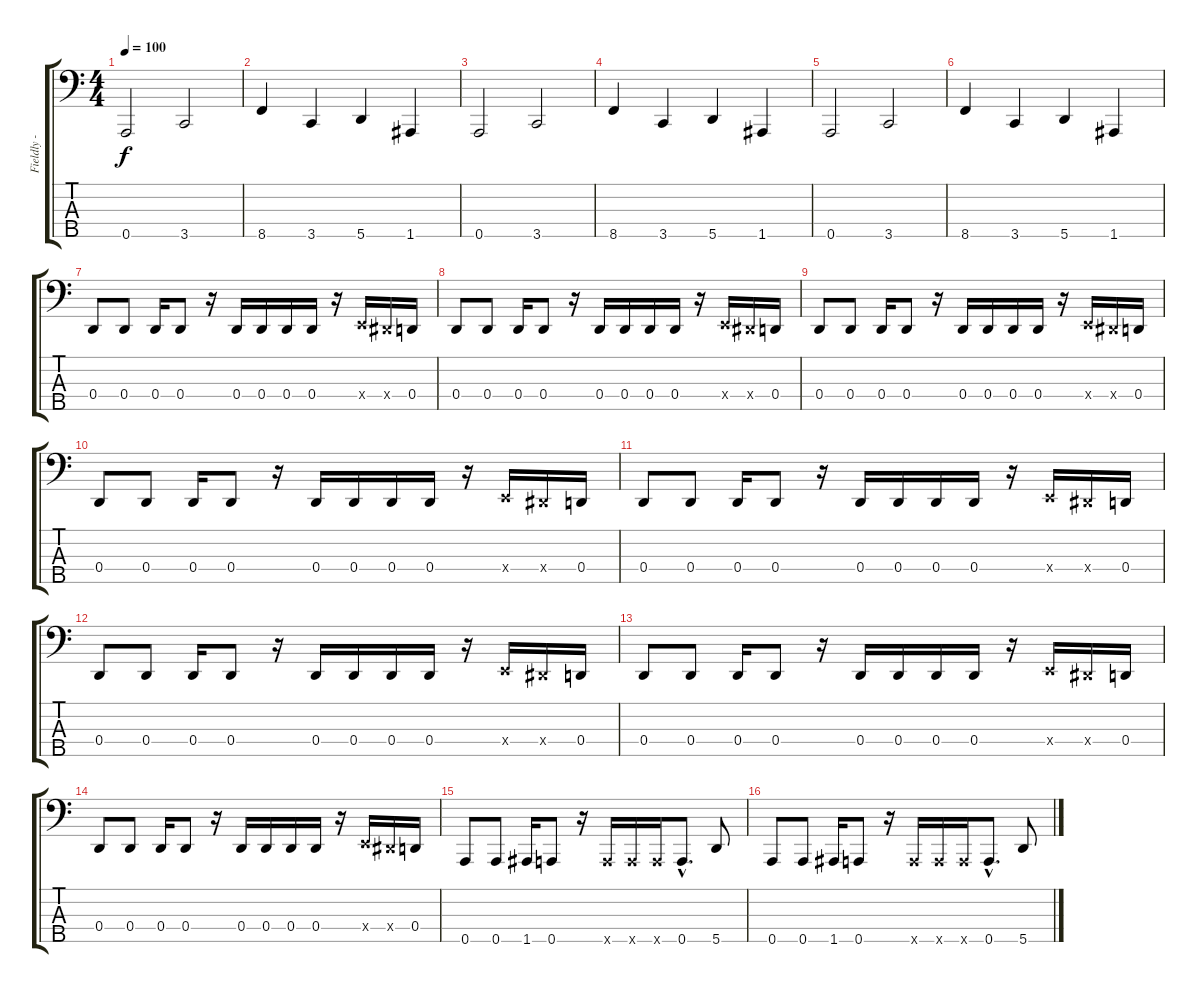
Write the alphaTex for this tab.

\track ("Fieldly - Bass" "Fieldly - ") {instrument electricbassfinger}
\staff {score tabs}
\tuning (F2 C2 G1 D1 A0) {hide}
\ts (4 4)
\tempo 100
\clef f4
\ks c
0.5.2{dy f} 3.5.2 |
8.5.4 3.5.4 5.5.4 1.5.4 |
0.5.2 3.5.2 |
8.5.4 3.5.4 5.5.4 1.5.4 |
0.5.2 3.5.2 |
8.5.4 3.5.4 5.5.4 1.5.4 |
0.4.8{instrument slapbass1} 0.4.8 0.4.16 0.4.8 r.16 0.4.16 0.4.16 0.4.16 0.4.16 r.16 2.4{x}.16 1.4{x}.16 0.4.16 |
0.4.8 0.4.8 0.4.16 0.4.8 r.16 0.4.16 0.4.16 0.4.16 0.4.16 r.16 2.4{x}.16 1.4{x}.16 0.4.16 |
0.4.8 0.4.8 0.4.16 0.4.8 r.16 0.4.16 0.4.16 0.4.16 0.4.16 r.16 2.4{x}.16 1.4{x}.16 0.4.16 |
0.4.8 0.4.8 0.4.16 0.4.8 r.16 0.4.16 0.4.16 0.4.16 0.4.16 r.16 2.4{x}.16 1.4{x}.16 0.4.16 |
0.4.8 0.4.8 0.4.16 0.4.8 r.16 0.4.16 0.4.16 0.4.16 0.4.16 r.16 2.4{x}.16 1.4{x}.16 0.4.16 |
0.4.8 0.4.8 0.4.16 0.4.8 r.16 0.4.16 0.4.16 0.4.16 0.4.16 r.16 2.4{x}.16 1.4{x}.16 0.4.16 |
0.4.8 0.4.8 0.4.16 0.4.8 r.16 0.4.16 0.4.16 0.4.16 0.4.16 r.16 2.4{x}.16 1.4{x}.16 0.4.16 |
0.4.8 0.4.8 0.4.16 0.4.8 r.16 0.4.16 0.4.16 0.4.16 0.4.16 r.16 2.4{x}.16 1.4{x}.16 0.4.16 |
0.5.8 0.5.8 1.5.16 0.5.8 r.16 0.5{x}.16 0.5{x}.16 0.5{x}.16 0.5{hac}.8{d} 5.5.8 |
0.5.8 0.5.8 1.5.16 0.5.8 r.16 0.5{x}.16 0.5{x}.16 0.5{x}.16 0.5{hac}.8{d} 5.5.8
